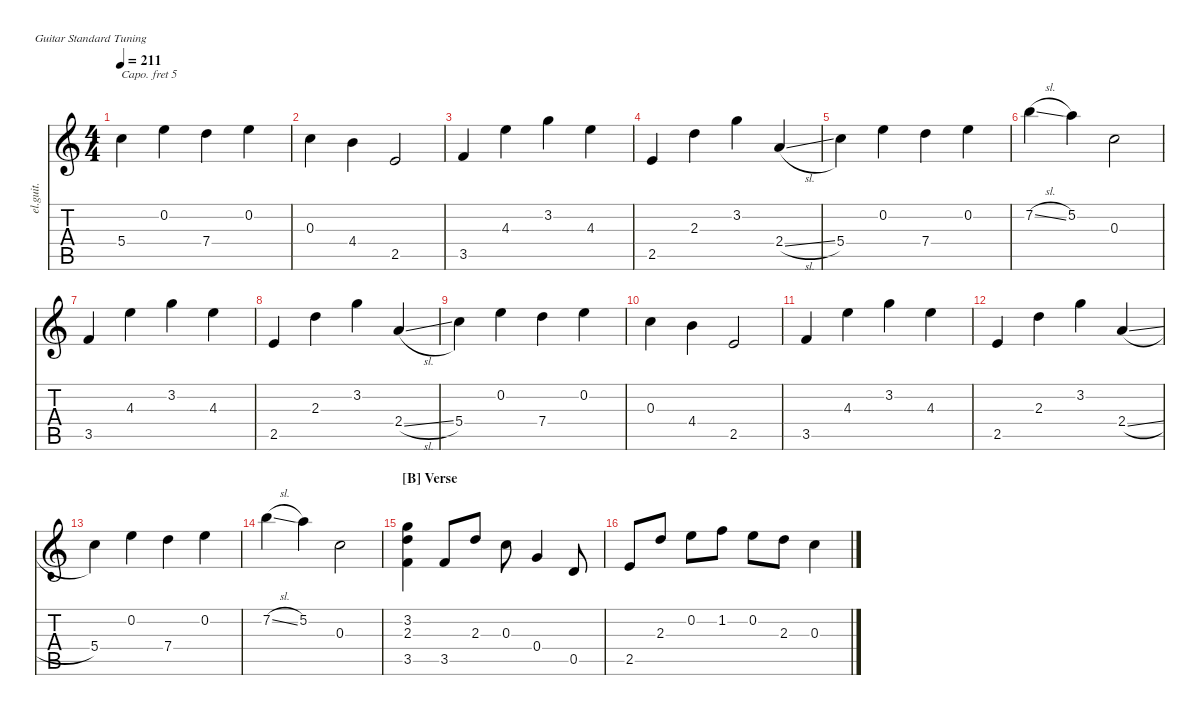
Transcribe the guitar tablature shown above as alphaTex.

\defaultSystemsLayout 4
\hideDynamics
\bracketExtendMode nobrackets
\track ("Guitar" "el.guit.") {instrument electricguitarclean}
\staff {score tabs}
\capo 5
\tuning (E4 B3 G3 D3 A2 E2)
\ts (4 4)
\tempo 211
\clef g2
\ks c
5.4.4{dy mf beam Down} 0.2.4{beam Down} 7.4.4{beam Down} 0.2.4{beam Down} |
0.3.4{beam Down} 4.4.4{beam Down} 2.5.2{beam Up} |
3.5.4{beam Up} 4.3.4{beam Down} 3.2.4{beam Down} 4.3.4{beam Down} |
2.5.4{beam Up} 2.3.4{beam Down} 3.2.4{beam Down} 2.4{sl}.4{beam Up} |
5.4.4{beam Down} 0.2.4{beam Down} 7.4.4{beam Down} 0.2.4{beam Down} |
7.2{sl}.4{beam Down} 5.2.4{beam Down} 0.3.2{beam Down} |
3.5.4{beam Up} 4.3.4{beam Down} 3.2.4{beam Down} 4.3.4{beam Down} |
2.5.4{beam Up} 2.3.4{beam Down} 3.2.4{beam Down} 2.4{sl}.4{beam Up} |
5.4.4{beam Down} 0.2.4{beam Down} 7.4.4{beam Down} 0.2.4{beam Down} |
0.3.4{beam Down} 4.4.4{beam Down} 2.5.2{beam Up} |
3.5.4{beam Up} 4.3.4{beam Down} 3.2.4{beam Down} 4.3.4{beam Down} |
2.5.4{beam Up} 2.3.4{beam Down} 3.2.4{beam Down} 2.4{sl}.4{beam Up} |
5.4.4{beam Down} 0.2.4{beam Down} 7.4.4{beam Down} 0.2.4{beam Down} |
7.2{sl}.4{beam Down} 5.2.4{beam Down} 0.3.2{beam Down} |
\section ("B" "Verse")
(3.5 2.3 3.2).4{beam Down} 3.5.8{beam Up} 2.3.8{beam Up} 0.3.8{beam Down} 0.4.4{beam Up} 0.5.8{beam Up} |
2.5.8{beam Up} 2.3.8{beam Up} 0.2.8{beam Down} 1.2.8{beam Down} 0.2.8{beam Down} 2.3.8{beam Down} 0.3.4{beam Down}
